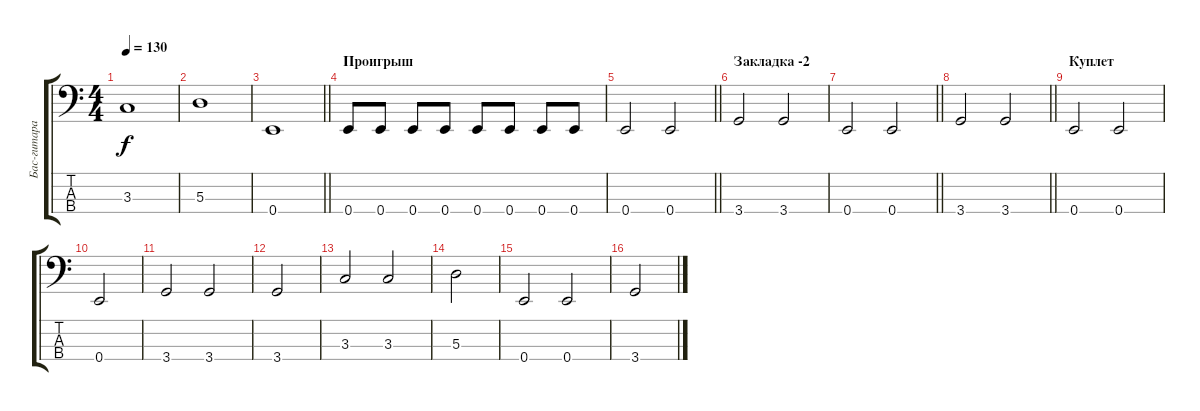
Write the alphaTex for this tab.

\track ("Бас-гитара" "Бас-гитара") {instrument electricbasspick}
\staff {score tabs}
\tuning (G2 D2 A1 E1) {hide}
\ts (4 4)
\tempo 130
\clef f4
\ks c
3.3.1{dy f} |
5.3.1 |
\barLineRight lightlight
0.4.1 |
\section ("" "Проигрыш")
0.4.8 0.4.8 0.4.8 0.4.8 0.4.8 0.4.8 0.4.8 0.4.8 |
\barLineRight lightlight
0.4.2 0.4.2 |
\section ("" "Закладка -2")
3.4.2 3.4.2 |
\barLineRight lightlight
0.4.2 0.4.2 |
\barLineRight lightlight
3.4.2 3.4.2 |
\section ("" "Куплет")
0.4.2 0.4.2 |
0.4.2 |
3.4.2 3.4.2 |
3.4.2 |
3.3.2 3.3.2 |
5.3.2 |
0.4.2 0.4.2 |
3.4.2
